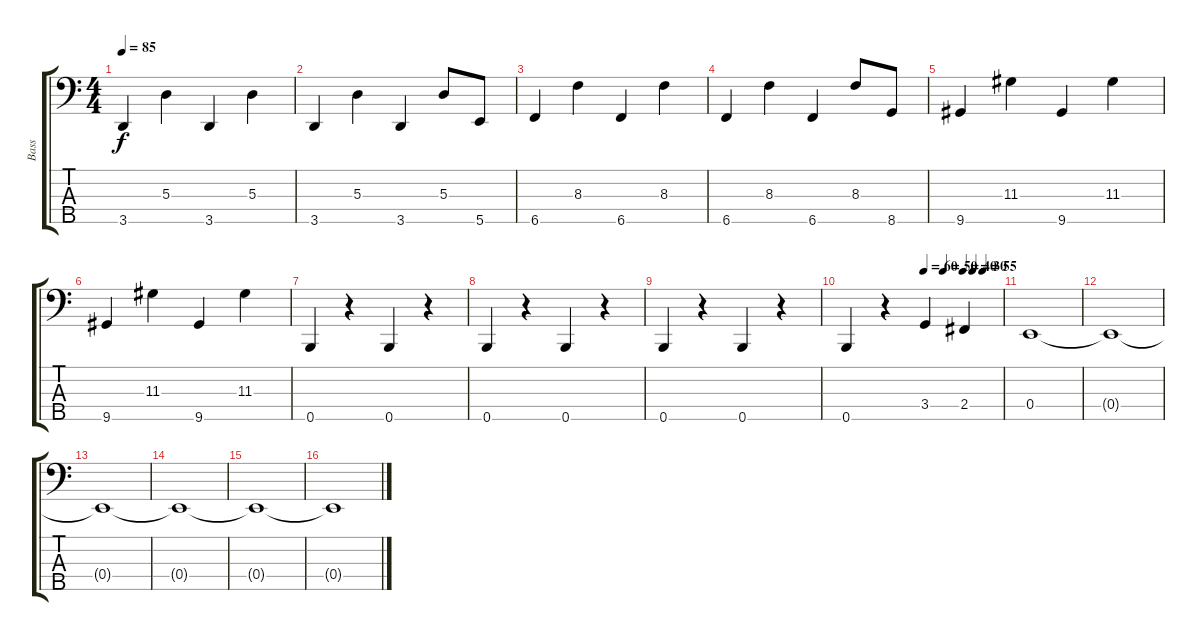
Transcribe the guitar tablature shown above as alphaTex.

\track ("Bass" "Bass") {instrument electricbassfinger}
\staff {score tabs}
\tuning (G2 D2 A1 E1 B0) {hide}
\ts (4 4)
\tempo 85
\clef f4
\ks c
3.5.4{dy f} 5.3.4 3.5.4 5.3.4 |
3.5.4 5.3.4 3.5.4 5.3.8 5.5.8 |
6.5.4 8.3.4 6.5.4 8.3.4 |
6.5.4 8.3.4 6.5.4 8.3.8 8.5.8 |
9.5.4 11.3.4 9.5.4 11.3.4 |
9.5.4 11.3.4 9.5.4 11.3.4 |
0.5.4 r.4 0.5.4 r.4 |
0.5.4 r.4 0.5.4 r.4 |
0.5.4 r.4 0.5.4 r.4 |
\tempo (60 0.5)
\tempo (50 0.625)
\tempo (40 0.75)
\tempo (30 0.8125)
\tempo (55 0.875)
0.5.4 r.4 3.4.4 2.4.4 |
0.4.1 |
0.4{t}.1 |
0.4{t}.1 |
0.4{t}.1 |
0.4{t}.1 |
0.4{t}.1
